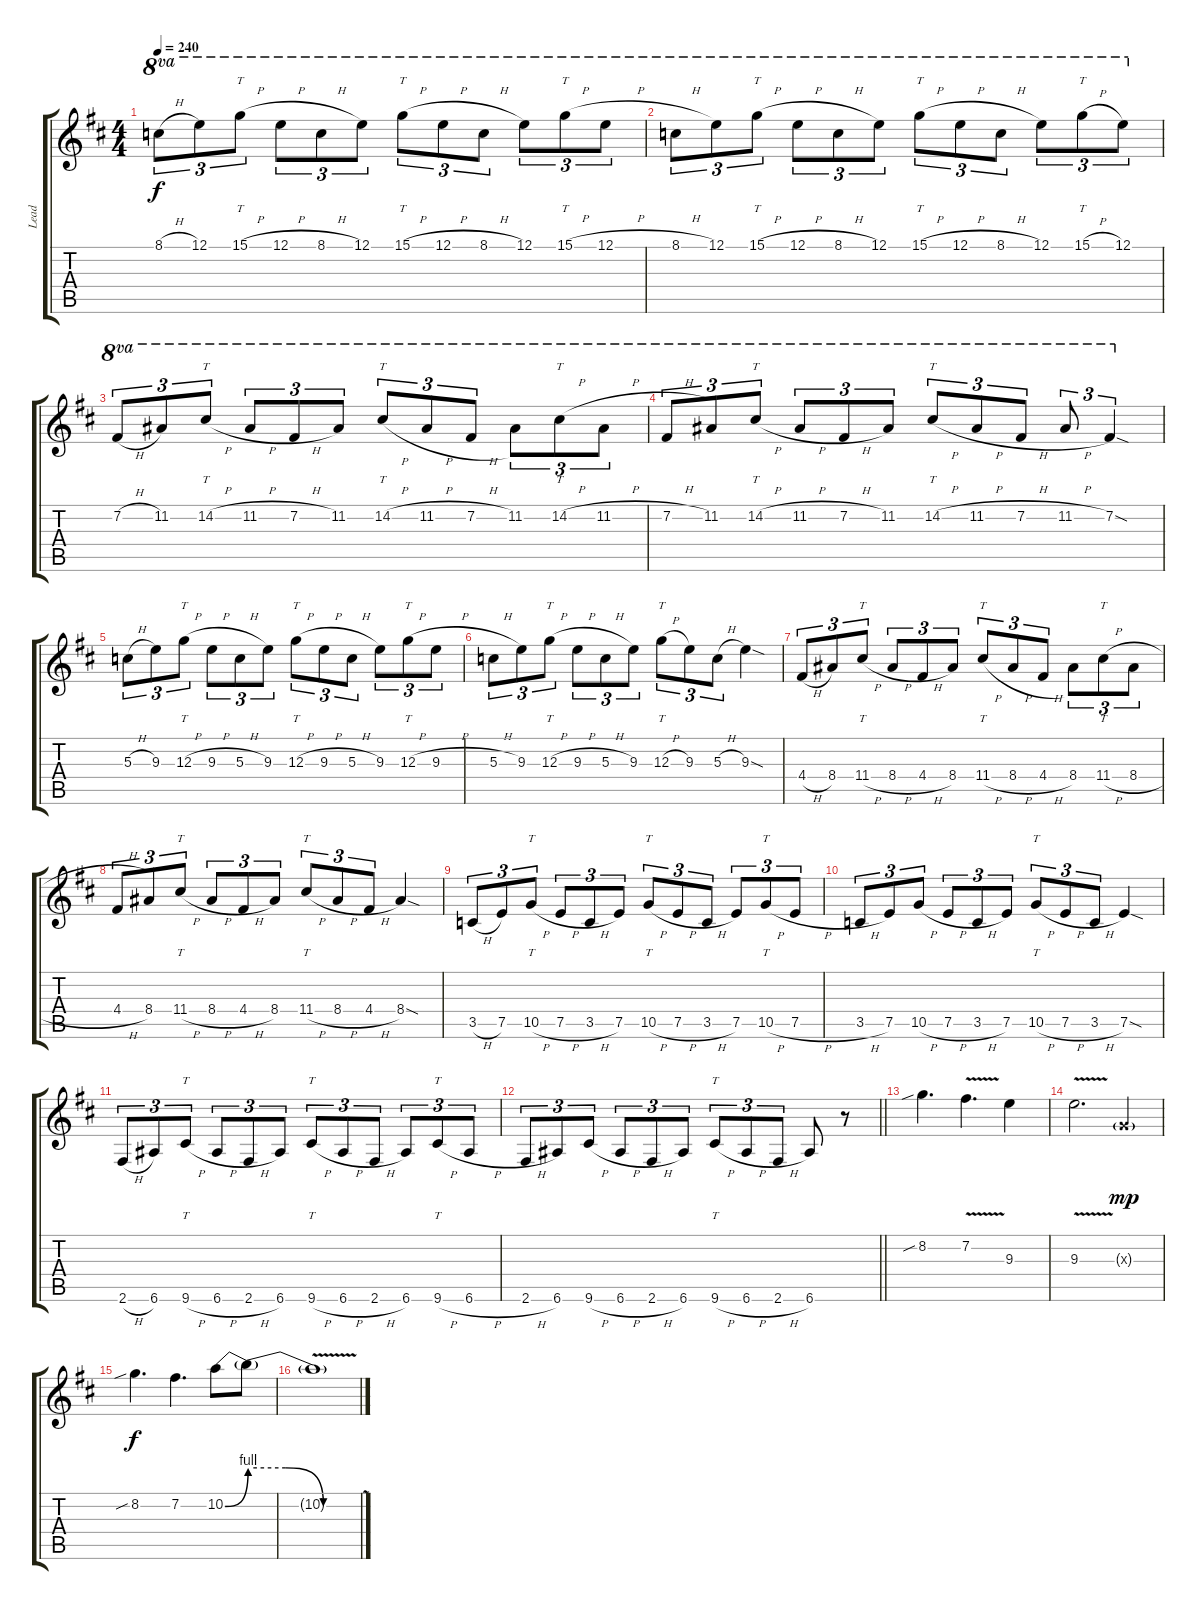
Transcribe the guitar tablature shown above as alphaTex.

\track ("Lead" "Lead") {instrument overdrivenguitar}
\staff {score tabs}
\tuning (E4 B3 G3 D3 A2 E2) {hide}
\ts (4 4)
\tempo 240
\clef g2
\ks d
8.1{h}.8{tu (3 2) ot 8va dy f} 12.1.8{tu (3 2) ot 8va} 15.1{h}.8{tt tu (3 2) ot 8va} 12.1{h}.8{tu (3 2) ot 8va} 8.1{h}.8{tu (3 2) ot 8va} 12.1.8{tu (3 2) ot 8va} 15.1{h}.8{tt tu (3 2) ot 8va} 12.1{h}.8{tu (3 2) ot 8va} 8.1{h}.8{tu (3 2) ot 8va} 12.1.8{tu (3 2) ot 8va} 15.1{h}.8{tt tu (3 2) ot 8va} 12.1{h}.8{tu (3 2) ot 8va} |
8.1{h}.8{tu (3 2) ot 8va} 12.1.8{tu (3 2) ot 8va} 15.1{h}.8{tt tu (3 2) ot 8va} 12.1{h}.8{tu (3 2) ot 8va} 8.1{h}.8{tu (3 2) ot 8va} 12.1.8{tu (3 2) ot 8va} 15.1{h}.8{tt tu (3 2) ot 8va} 12.1{h}.8{tu (3 2) ot 8va} 8.1{h}.8{tu (3 2) ot 8va} 12.1.8{tu (3 2) ot 8va} 15.1{h}.8{tt tu (3 2) ot 8va} 12.1.8{tu (3 2) ot 8va} |
7.2{h}.8{tu (3 2) ot 8va} 11.2.8{tu (3 2) ot 8va} 14.2{h}.8{tt tu (3 2) ot 8va} 11.2{h}.8{tu (3 2) ot 8va} 7.2{h}.8{tu (3 2) ot 8va} 11.2.8{tu (3 2) ot 8va} 14.2{h}.8{tt tu (3 2) ot 8va} 11.2{h}.8{tu (3 2) ot 8va} 7.2{h}.8{tu (3 2) ot 8va} 11.2.8{tu (3 2) ot 8va} 14.2{h}.8{tt tu (3 2) ot 8va} 11.2{h}.8{tu (3 2) ot 8va} |
7.2{h}.8{tu (3 2) ot 8va} 11.2.8{tu (3 2) ot 8va} 14.2{h}.8{tt tu (3 2) ot 8va} 11.2{h}.8{tu (3 2) ot 8va} 7.2{h}.8{tu (3 2) ot 8va} 11.2.8{tu (3 2) ot 8va} 14.2{h}.8{tt tu (3 2) ot 8va} 11.2{h}.8{tu (3 2) ot 8va} 7.2{h}.8{tu (3 2) ot 8va} 11.2{h}.8{tu (3 2) ot 8va} 7.2{sod}.4{tu (3 2) ot 8va} |
5.3{h}.8{tu (3 2)} 9.3.8{tu (3 2)} 12.3{h}.8{tt tu (3 2)} 9.3{h}.8{tu (3 2)} 5.3{h}.8{tu (3 2)} 9.3.8{tu (3 2)} 12.3{h}.8{tt tu (3 2)} 9.3{h}.8{tu (3 2)} 5.3{h}.8{tu (3 2)} 9.3.8{tu (3 2)} 12.3{h}.8{tt tu (3 2)} 9.3{h}.8{tu (3 2)} |
5.3{h}.8{tu (3 2)} 9.3.8{tu (3 2)} 12.3{h}.8{tt tu (3 2)} 9.3{h}.8{tu (3 2)} 5.3{h}.8{tu (3 2)} 9.3.8{tu (3 2)} 12.3{h}.8{tt tu (3 2)} 9.3.8{tu (3 2)} 5.3{h}.8{tu (3 2)} 9.3{sod}.4 |
4.4{h}.8{tu (3 2)} 8.4.8{tu (3 2)} 11.4{h}.8{tt tu (3 2)} 8.4{h}.8{tu (3 2)} 4.4{h}.8{tu (3 2)} 8.4.8{tu (3 2)} 11.4{h}.8{tt tu (3 2)} 8.4{h}.8{tu (3 2)} 4.4{h}.8{tu (3 2)} 8.4.8{tu (3 2)} 11.4{h}.8{tt tu (3 2)} 8.4{h}.8{tu (3 2)} |
4.4{h}.8{tu (3 2)} 8.4.8{tu (3 2)} 11.4{h}.8{tt tu (3 2)} 8.4{h}.8{tu (3 2)} 4.4{h}.8{tu (3 2)} 8.4.8{tu (3 2)} 11.4{h}.8{tt tu (3 2)} 8.4{h}.8{tu (3 2)} 4.4{h}.8{tu (3 2)} 8.4{sod}.4 |
3.5{h}.8{tu (3 2)} 7.5.8{tu (3 2)} 10.5{h}.8{tt tu (3 2)} 7.5{h}.8{tu (3 2)} 3.5{h}.8{tu (3 2)} 7.5.8{tu (3 2)} 10.5{h}.8{tt tu (3 2)} 7.5{h}.8{tu (3 2)} 3.5{h}.8{tu (3 2)} 7.5.8{tu (3 2)} 10.5{h}.8{tt tu (3 2)} 7.5{h}.8{tu (3 2)} |
3.5{h}.8{tu (3 2)} 7.5.8{tu (3 2)} 10.5{h}.8{tu (3 2)} 7.5{h}.8{tu (3 2)} 3.5{h}.8{tu (3 2)} 7.5.8{tu (3 2)} 10.5{h}.8{tt tu (3 2)} 7.5{h}.8{tu (3 2)} 3.5{h}.8{tu (3 2)} 7.5{sod}.4 |
2.6{h}.8{tu (3 2)} 6.6.8{tu (3 2)} 9.6{h}.8{tt tu (3 2)} 6.6{h}.8{tu (3 2)} 2.6{h}.8{tu (3 2)} 6.6.8{tu (3 2)} 9.6{h}.8{tt tu (3 2)} 6.6{h}.8{tu (3 2)} 2.6{h}.8{tu (3 2)} 6.6.8{tu (3 2)} 9.6{h}.8{tt tu (3 2)} 6.6{h}.8{tu (3 2)} |
\barLineRight lightlight
2.6{h}.8{tu (3 2)} 6.6.8{tu (3 2)} 9.6{h}.8{tu (3 2)} 6.6{h}.8{tu (3 2)} 2.6{h}.8{tu (3 2)} 6.6.8{tu (3 2)} 9.6{h}.8{tt tu (3 2)} 6.6{h}.8{tu (3 2)} 2.6{h}.8{tu (3 2)} 6.6.8 r.8 |
8.2{sib}.4{d} 7.2{v}.4{d} 9.3.4 |
9.3{v}.2{d} 0.3{g x}.4{dy mp} |
8.2{sib}.4{d dy f} 7.2.4{d} 10.2{be (bend 0 0 60 4)}.8 10.2{be (custom 0 4 20 4 40 0 60 0) t}.8 |
10.2{v t}.1
